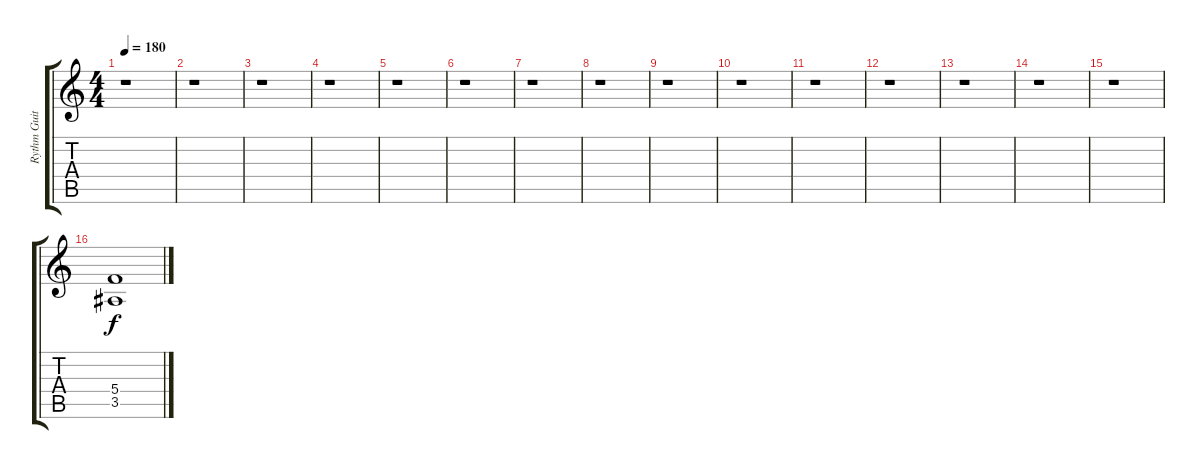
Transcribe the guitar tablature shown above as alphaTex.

\track ("Rythm Guitar" "Rythm Guit") {instrument distortionguitar}
\staff {score tabs}
\tuning (D4 A3 F3 C3 G2 D2) {hide}
\ts (4 4)
\tempo 180
\clef g2
\ks c
r.1{dy f} |
r.1 |
r.1 |
r.1 |
r.1 |
r.1 |
r.1 |
r.1 |
r.1 |
r.1 |
r.1 |
r.1 |
r.1 |
r.1 |
r.1 |
(5.4 3.5).1
